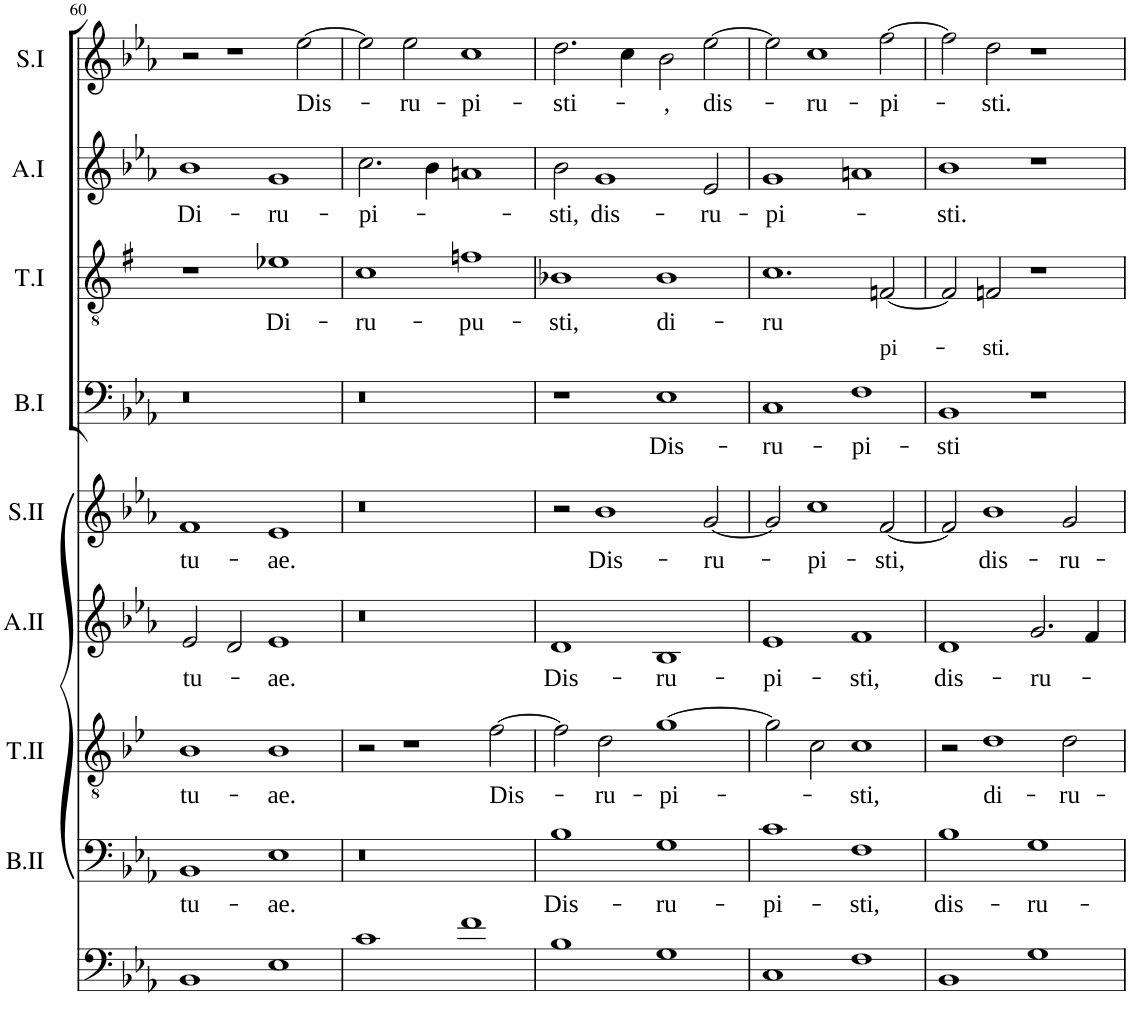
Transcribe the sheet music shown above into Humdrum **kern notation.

**kern	**kern	**text	**kern	**text	**kern	**text	**kern	**text	**kern	**text	**kern	**text	**text	**kern	**text	**kern	**text
*part9	*part8	*part8	*part7	*part7	*part6	*part6	*part5	*part5	*part4	*part4	*part3	*part3	*part3	*part2	*part2	*part1	*part1
*staff9	*staff8	*staff8	*staff7	*staff7	*staff6	*staff6	*staff5	*staff5	*staff4	*staff4	*staff3	*staff3	*staff3	*staff2	*staff2	*staff1	*staff1
*I"Violoncello	*I"Bass II	*	*I"Tenor II	*	*I"Alto II	*	*I"Soprano II	*	*I"Bass I	*	*I"Tenor.I	*	*	*I"Alto I	*	*I"Soprano I	*
*	*I'B.II	*	*I'T.II	*	*I'A.II	*	*I'S.II	*	*I'B.I	*	*I'T.I	*	*	*I'A.I	*	*I'S.I	*
!!LO:PB:g=z
*clefF4	*clefF4	*	*clefGv2	*	*clefG2	*	*clefG2	*	*clefF4	*	*clefGv2	*	*	*clefG2	*	*clefG2	*
*k[b-e-a-]	*k[b-e-a-]	*	*k[b-e-]	*	*k[b-e-a-]	*	*k[b-e-a-]	*	*k[b-e-a-]	*	*k[f#]	*	*	*k[b-e-a-]	*	*k[b-e-a-]	*
*M4/2	*M4/2	*	*M4/2	*	*M4/2	*	*M4/2	*	*M4/2	*	*M4/2	*	*	*M4/2	*	*M4/2	*
=60	=60	=60	=60	=60	=60	=60	=60	=60	=60	=60	=60	=60	=60	=60	=60	=60	=60
!	!	!LO:LY:b	!	!LO:LY:b	!	!LO:LY:b	!	!LO:LY:b	!	!	!	!	!	!	!LO:LY:b	!	!
1BB-	1BB-	tu-	1B-	tu-	2e-/	tu-	1f	tu-	0r	.	1r	.	.	1b-	Di-	2r	.
.	.	.	.	.	2d/	.	.	.	.	.	.	.	.	.	.	1r	.
!	!	!LO:LY:b	!	!LO:LY:b	!	!LO:LY:b	!	!LO:LY:b	!	!	!	!LO:LY:b	!	!	!LO:LY:b	!	!
1E-	1E-	-ae.	1B-	-ae.	1e-	-ae.	1e-	-ae.	.	.	1e-X	Di-	.	1g	-ru-	.	.
!	!	!	!	!	!	!	!	!	!	!	!	!	!	!	!	!	!LO:LY:b
.	.	.	.	.	.	.	.	.	.	.	.	.	.	.	.	[2ee-\	Dis-
=61	=61	=61	=61	=61	=61	=61	=61	=61	=61	=61	=61	=61	=61	=61	=61	=61	=61
!	!	!	!	!	!	!	!	!	!	!	!	!LO:LY:b	!	!	!LO:LY:b	!	!
1c	0r	.	2r	.	0r	.	0r	.	0r	.	1c	-ru-	.	2.cc\	-pi-	2ee-\]	.
!	!	!	!	!	!	!	!	!	!	!	!	!	!	!	!	!	!LO:LY:b
.	.	.	1r	.	.	.	.	.	.	.	.	.	.	.	.	2ee-\	-ru-
.	.	.	.	.	.	.	.	.	.	.	.	.	.	4b-\	.	.	.
!	!	!	!	!	!	!	!	!	!	!	!	!LO:LY:b	!	!	!	!	!LO:LY:b
1f	.	.	.	.	.	.	.	.	.	.	1fn	-pu-	.	1an	.	1cc	-pi-
!	!	!	!	!LO:LY:b	!	!	!	!	!	!	!	!	!	!	!	!	!
.	.	.	[2f\	Dis-	.	.	.	.	.	.	.	.	.	.	.	.	.
=62	=62	=62	=62	=62	=62	=62	=62	=62	=62	=62	=62	=62	=62	=62	=62	=62	=62
!	!	!LO:LY:b	!	!	!	!LO:LY:b	!	!	!	!	!	!LO:LY:b	!	!	!LO:LY:b	!	!LO:LY:b
1B-	1B-	Dis-	2f\]	.	1d	Dis-	2r	.	1r	.	1B-X	-sti,	.	2b-\	-sti,	2.dd\	-sti-
!	!	!	!	!LO:LY:b	!	!	!	!LO:LY:b	!	!	!	!	!	!	!LO:LY:b	!	!
.	.	.	2d\	-ru-	.	.	1b-	Dis-	.	.	.	.	.	1g	dis-	.	.
.	.	.	.	.	.	.	.	.	.	.	.	.	.	.	.	4cc\	.
!	!	!LO:LY:b	!	!LO:LY:b	!	!LO:LY:b	!	!	!	!LO:LY:b	!	!LO:LY:b	!	!	!	!	!LO:LY:b
1G	1G	-ru-	[1g	-pi-	1B-	-ru-	.	.	1E-	Dis-	1B-	di-	.	.	.	2b-\	-,
!	!	!	!	!	!	!	!	!LO:LY:b	!	!	!	!	!	!	!LO:LY:b	!	!LO:LY:b
.	.	.	.	.	.	.	[2g/	-ru-	.	.	.	.	.	2e-/	-ru-	[2ee-\	dis-
=63	=63	=63	=63	=63	=63	=63	=63	=63	=63	=63	=63	=63	=63	=63	=63	=63	=63
!	!	!LO:LY:b	!	!	!	!LO:LY:b	!	!	!	!LO:LY:b	!	!LO:LY:b	!	!	!LO:LY:b	!	!
1C	1c	-pi-	2g\]	.	1e-	-pi-	2g/]	.	1C	-ru-	1.c	-ru	.	1g	-pi-	2ee-\]	.
!	!	!	!	!	!	!	!	!LO:LY:b	!	!	!	!	!	!	!	!	!LO:LY:b
.	.	.	2c\	.	.	.	1cc	-pi-	.	.	.	.	.	.	.	1cc	-ru-
!	!	!LO:LY:b	!	!LO:LY:b	!	!LO:LY:b	!	!	!	!LO:LY:b	!	!	!	!	!	!	!
1F	1F	-sti,	1c	-sti,	1f	-sti,	.	.	1F	-pi-	.	.	.	1an	.	.	.
!	!	!	!	!	!	!	!	!LO:LY:b	!	!	!	!	!LO:LY:b	!	!	!	!LO:LY:b
.	.	.	.	.	.	.	[2f/	-sti,	.	.	[2Fn/	.	pi-	.	.	[2ff\	-pi-
=64	=64	=64	=64	=64	=64	=64	=64	=64	=64	=64	=64	=64	=64	=64	=64	=64	=64
!	!	!LO:LY:b	!	!	!	!LO:LY:b	!	!	!	!LO:LY:b	!	!	!	!	!LO:LY:b	!	!
1BB-	1B-	dis-	2r	.	1d	dis-	2f/]	.	1BB-	-sti	2F/]	.	.	1b-	-sti.	2ff\]	.
!	!	!	!	!LO:LY:b	!	!	!	!LO:LY:b	!	!	!	!	!LO:LY:b	!	!	!	!LO:LY:b
.	.	.	1d	di-	.	.	1b-	dis-	.	.	2Fn/	.	-sti.	.	.	2dd\	-sti.
!	!	!LO:LY:b	!	!	!	!LO:LY:b	!	!	!	!	!	!	!	!	!	!	!
1G	1G	-ru-	.	.	2.g/	-ru-	.	.	1r	.	1r	.	.	1r	.	1r	.
!	!	!	!	!LO:LY:b	!	!	!	!LO:LY:b	!	!	!	!	!	!	!	!	!
.	.	.	2d\	-ru-	.	.	2g/	-ru-	.	.	.	.	.	.	.	.	.
.	.	.	.	.	4f/	.	.	.	.	.	.	.	.	.	.	.	.
=	=	=	=	=	=	=	=	=	=	=	=	=	=	=	=	=	=
*-	*-	*-	*-	*-	*-	*-	*-	*-	*-	*-	*-	*-	*-	*-	*-	*-	*-
